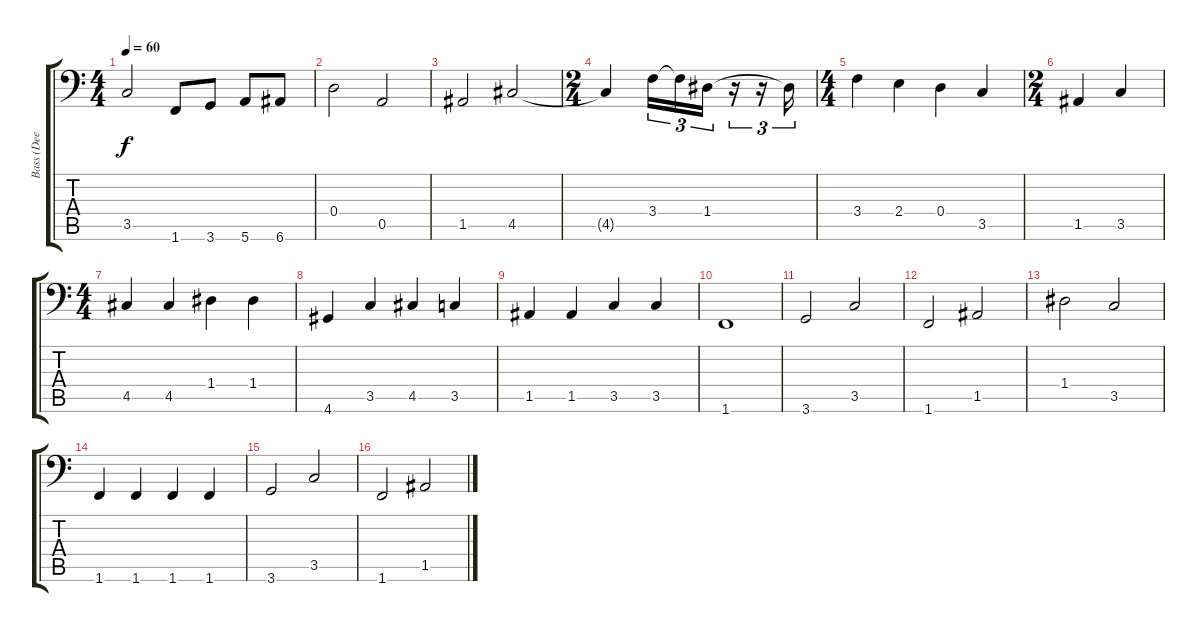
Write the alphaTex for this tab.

\track ("Bass (Dee Murray)" "Bass (Dee ") {instrument electricbasspick}
\staff {score tabs}
\tuning (E3 B2 G2 D2 A1 E1) {hide}
\ts (4 4)
\tempo 60
\clef f4
\ks c
3.5.2{dy f} 1.6.8 3.6.8 5.6.8 6.6.8 |
0.4.2 0.5.2 |
1.5.2 4.5.2 |
\ts (2 4)
4.5{t}.4 3.4.16{tu (3 2)} 3.4{t}.16{tu (3 2)} 1.4.16{tu (3 2)} r.16{tu (3 2)} r.16{tu (3 2)} 1.4{t}.16{tu (3 2)} |
\ts (4 4)
3.4.4 2.4.4 0.4.4 3.5.4 |
\ts (2 4)
1.5.4 3.5.4 |
\ts (4 4)
4.5.4 4.5.4 1.4.4 1.4.4 |
4.6.4 3.5.4 4.5.4 3.5.4 |
1.5.4 1.5.4 3.5.4 3.5.4 |
1.6.1 |
3.6.2 3.5.2 |
1.6.2 1.5.2 |
1.4.2 3.5.2 |
1.6.4 1.6.4 1.6.4 1.6.4 |
3.6.2 3.5.2 |
1.6.2 1.5.2
